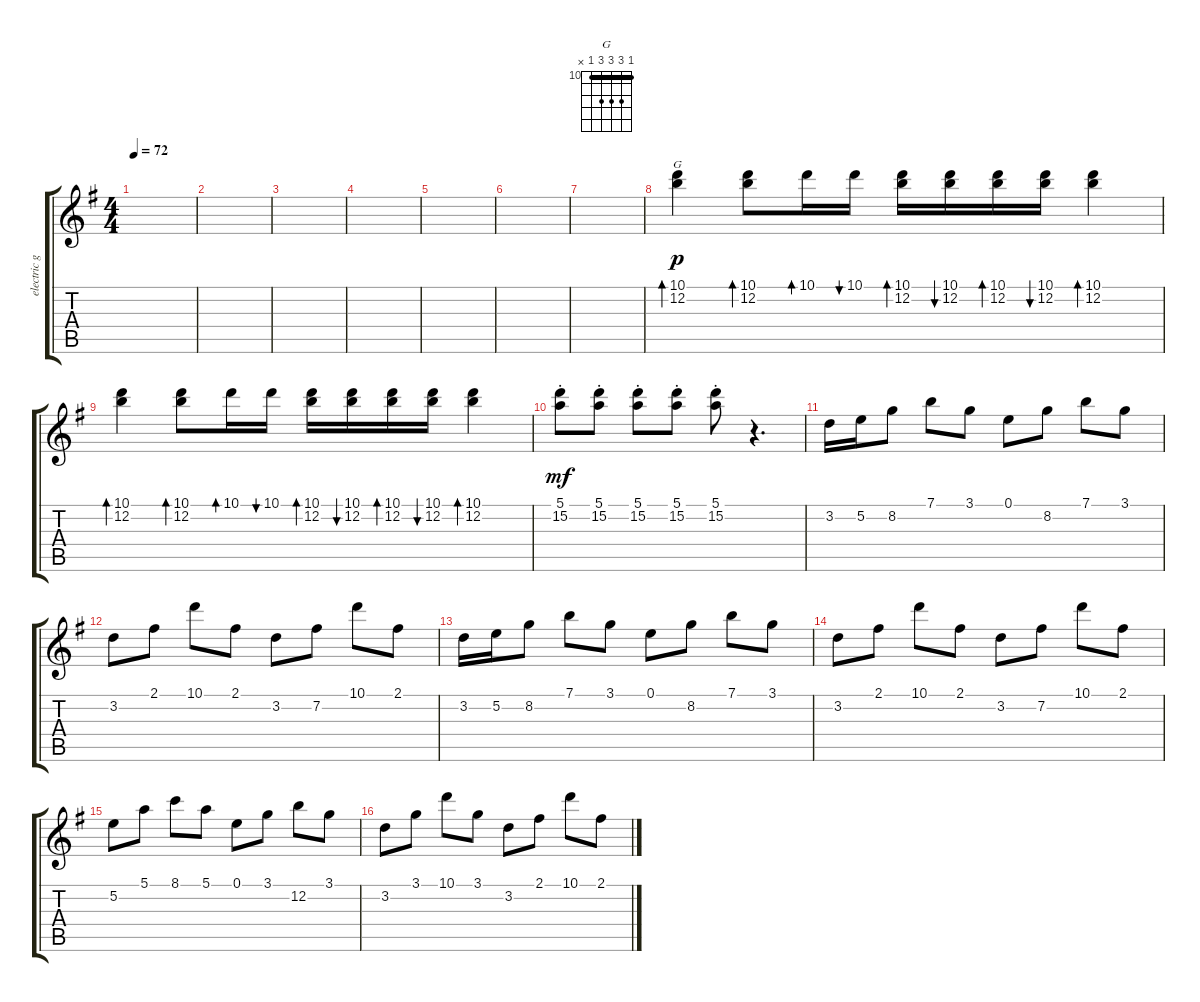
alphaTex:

\track ("electric guitar (Kenef)" "electric g") {instrument overdrivenguitar}
\staff {score tabs}
\tuning (E4 B3 G3 D3 A2 E2) {hide}
\chord ("G" 10 12 12 12 10 x) {firstfret 10 barre 10}
\ts (4 4)
\tempo 72
\clef g2
\ks g
|
|
|
|
|
|
|
(10.1 12.2).4{bd 120 ch "G" dy p} (10.1 12.2).8{bd 240} 10.1.16{bd 120} 10.1.16{bu 120} (10.1 12.2).16{bd 240} (10.1 12.2).16{bu 120} (10.1 12.2).16{bd 240} (10.1 12.2).16{bu 120} (10.1 12.2).4{bd 240} |
(10.1 12.2).4{bd 120} (10.1 12.2).8{bd 240} 10.1.16{bd 120} 10.1.16{bu 120} (10.1 12.2).16{bd 240} (10.1 12.2).16{bu 120} (10.1 12.2).16{bd 240} (10.1 12.2).16{bu 120} (10.1 12.2).4{bd 240} |
(5.1{st} 15.2{st}).8{dy mf} (5.1{st} 15.2{st}).8 (5.1{st} 15.2{st}).8 (5.1{st} 15.2{st}).8 (5.1{st} 15.2{st}).8 r.4{d} |
3.2.16 5.2.16 8.2.8 7.1.8 3.1.8 0.1.8 8.2.8 7.1.8 3.1.8 |
3.2.8 2.1.8 10.1.8 2.1.8 3.2.8 7.2.8 10.1.8 2.1.8 |
3.2.16 5.2.16 8.2.8 7.1.8 3.1.8 0.1.8 8.2.8 7.1.8 3.1.8 |
3.2.8 2.1.8 10.1.8 2.1.8 3.2.8 7.2.8 10.1.8 2.1.8 |
5.2.8 5.1.8 8.1.8 5.1.8 0.1.8 3.1.8 12.2.8 3.1.8 |
3.2.8 3.1.8 10.1.8 3.1.8 3.2.8 2.1.8 10.1.8 2.1.8
